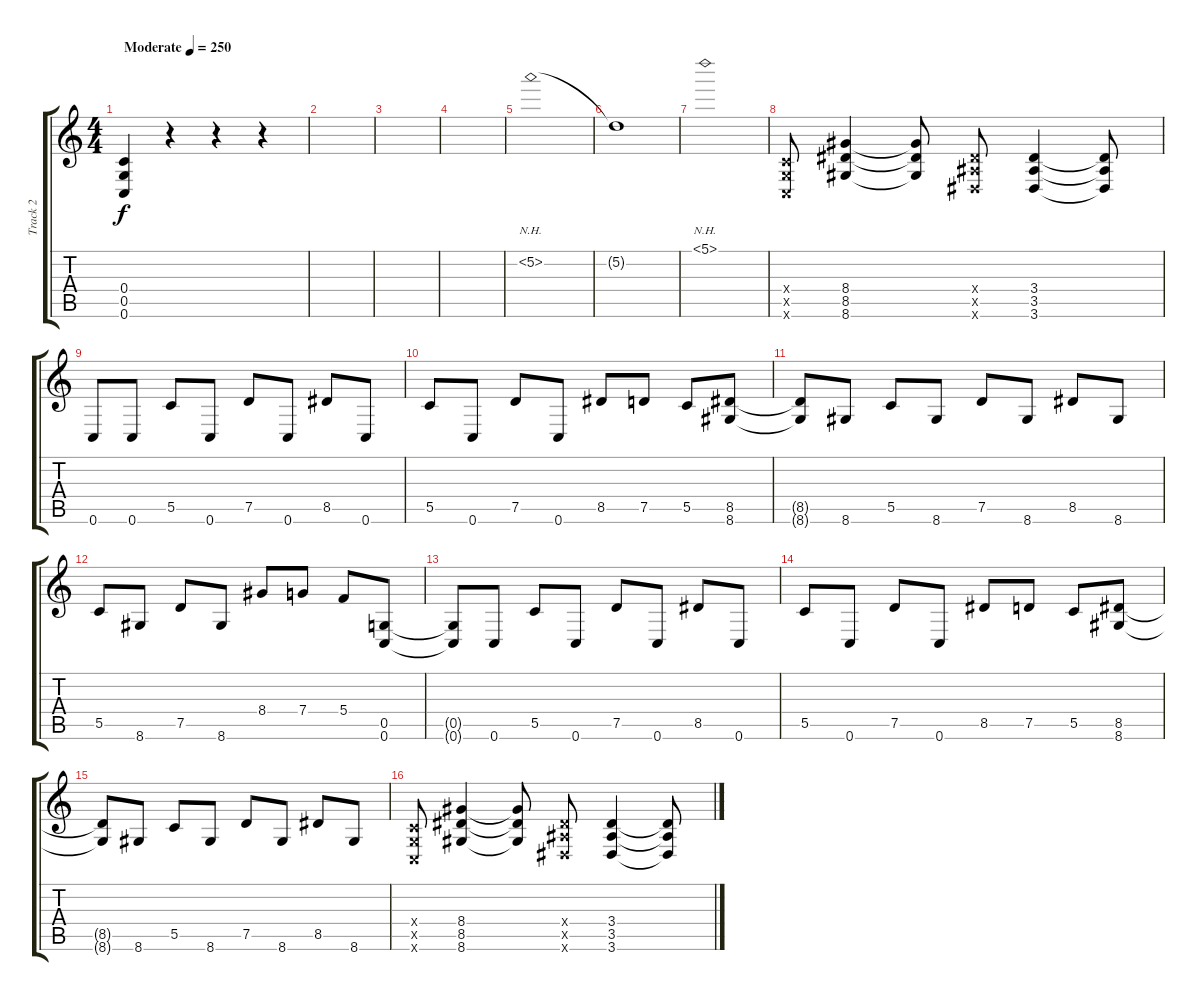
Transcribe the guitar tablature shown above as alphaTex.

\track ("Track 2" "Track 2") {instrument distortionguitar}
\staff {score tabs}
\tuning (D4 A3 F3 C3 G2 C2) {hide}
\ts (4 4)
\tempo (250 "Moderate")
\clef g2
\ks c
(0.4 0.5 0.6).4{dy f instrument distortionguitar} r.4 r.4 r.4 |
|
|
|
5.2{nh}.1{volume 16} |
5.2{t}.1 |
5.1{nh}.1 |
(0.4{x} 0.5{x} 0.6{x}).8 (8.4 8.5 8.6).4 (8.4{t} 8.5{t} 8.6{t}).8 (3.4{x} 3.5{x} 3.6{x}).8 (3.4 3.5 3.6).4 (3.4{t} 3.5{t} 3.6{t}).8 |
0.6.8 0.6.8 5.5.8 0.6.8 7.5.8 0.6.8 8.5.8 0.6.8 |
5.5.8 0.6.8 7.5.8 0.6.8 8.5.8 7.5.8 5.5.8 (8.5 8.6).8 |
(8.5{t} 8.6{t}).8 8.6.8 5.5.8 8.6.8 7.5.8 8.6.8 8.5.8 8.6.8 |
5.5.8 8.6.8 7.5.8 8.6.8 8.4.8 7.4.8 5.4.8 (0.5 0.6).8 |
(0.5{t} 0.6{t}).8 0.6.8 5.5.8 0.6.8 7.5.8 0.6.8 8.5.8 0.6.8 |
5.5.8 0.6.8 7.5.8 0.6.8 8.5.8 7.5.8 5.5.8 (8.5 8.6).8 |
(8.5{t} 8.6{t}).8 8.6.8 5.5.8 8.6.8 7.5.8 8.6.8 8.5.8 8.6.8 |
(0.4{x} 0.5{x} 0.6{x}).8 (8.4 8.5 8.6).4 (8.4{t} 8.5{t} 8.6{t}).8 (3.4{x} 3.5{x} 3.6{x}).8 (3.4 3.5 3.6).4 (3.4{t} 3.5{t} 3.6{t}).8
